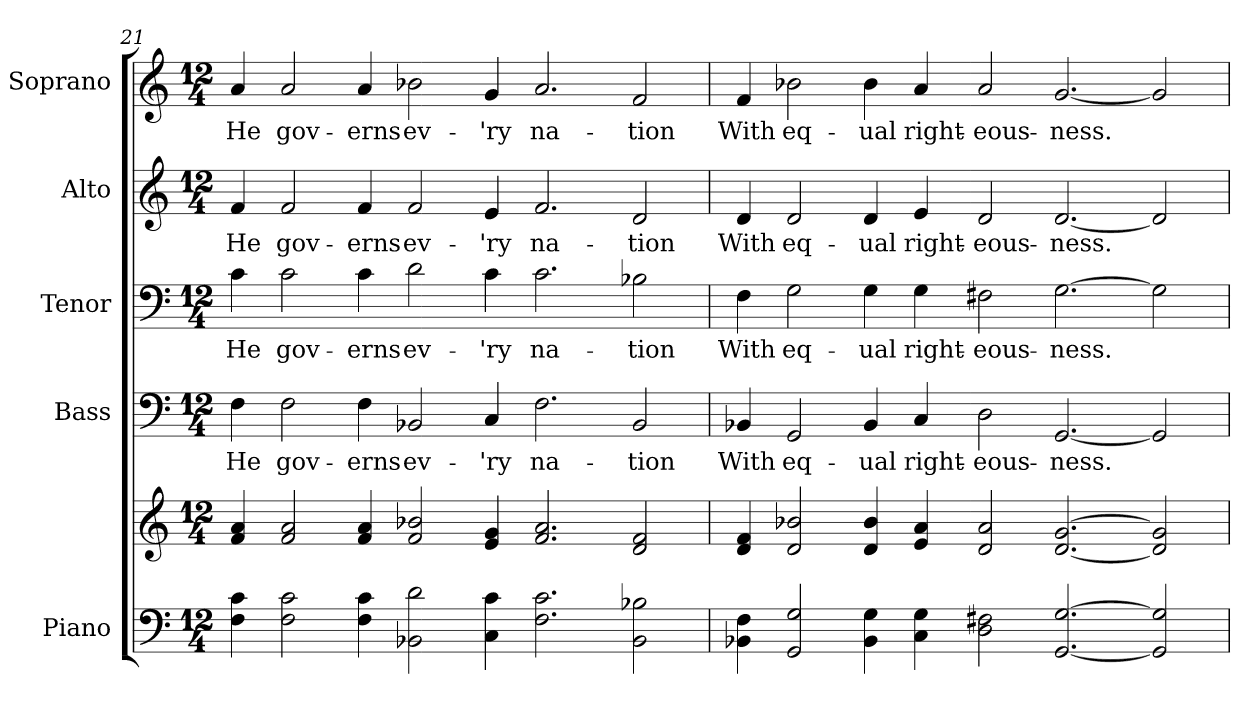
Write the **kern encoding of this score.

**kern	**kern	**kern	**text	**kern	**text	**kern	**text	**kern	**text
*part5	*part5	*part4	*part4	*part3	*part3	*part2	*part2	*part1	*part1
*staff6	*staff5	*staff4	*staff4	*staff3	*staff3	*staff2	*staff2	*staff1	*staff1
*I"Piano	*	*I"Bass	*	*I"Tenor	*	*I"Alto	*	*I"Soprano	*
*I'Pno.	*	*I'B.	*	*I'T.	*	*I'A.	*	*I'S.	*
!!LO:PB:g=z
*clefF4	*clefG2	*clefF4	*	*clefF4	*	*clefG2	*	*clefG2	*
*k[]	*k[]	*k[]	*	*k[]	*	*k[]	*	*k[]	*
*C:	*C:	*C:	*	*C:	*	*C:	*	*C:	*
*M12/4	*M12/4	*M12/4	*	*M12/4	*	*M12/4	*	*M12/4	*
=21	=21	=21	=21	=21	=21	=21	=21	=21	=21
!	!	!	!LO:LY:b:color=#000000	!	!	!	!	!	!
!	!	!	!	!	!LO:LY:b:color=#000000	!	!	!	!
!	!	!	!	!	!	!	!LO:LY:b:color=#000000	!	!
!	!	!	!	!	!	!	!	!	!LO:LY:b:color=#000000
4Fi\ 4ci	4fi/ 4ai	4Fi\	He	4ci\	He	4fi/	He	4ai/	He
!	!	!	!LO:LY:b:color=#000000	!	!	!	!	!	!
!	!	!	!	!	!LO:LY:b:color=#000000	!	!	!	!
!	!	!	!	!	!	!	!LO:LY:b:color=#000000	!	!
!	!	!	!	!	!	!	!	!	!LO:LY:b:color=#000000
2Fi\ 2ci	2fi/ 2ai	2Fi\	gov-	2ci\	gov-	2fi/	gov-	2ai/	gov-
!	!	!	!LO:LY:b:color=#000000	!	!	!	!	!	!
!	!	!	!	!	!LO:LY:b:color=#000000	!	!	!	!
!	!	!	!	!	!	!	!LO:LY:b:color=#000000	!	!
!	!	!	!	!	!	!	!	!	!LO:LY:b:color=#000000
4Fi\ 4ci	4fi/ 4ai	4Fi\	-erns	4ci\	-erns	4fi/	-erns	4ai/	-erns
!	!	!	!LO:LY:b:color=#000000	!	!	!	!	!	!
!	!	!	!	!	!LO:LY:b:color=#000000	!	!	!	!
!	!	!	!	!	!	!	!LO:LY:b:color=#000000	!	!
!	!	!	!	!	!	!	!	!	!LO:LY:b:color=#000000
2BB-Xi\ 2di	2fi/ 2b-Xi	2BB-Xi/	ev-	2di\	ev-	2fi/	ev-	2b-Xi\	ev-
!	!	!	!LO:LY:b:color=#000000	!	!	!	!	!	!
!	!	!	!	!	!LO:LY:b:color=#000000	!	!	!	!
!	!	!	!	!	!	!	!LO:LY:b:color=#000000	!	!
!	!	!	!	!	!	!	!	!	!LO:LY:b:color=#000000
4Ci\ 4ci	4ei/ 4gi	4Ci/	-'ry	4ci\	-'ry	4ei/	-'ry	4gi/	-'ry
!	!	!	!LO:LY:b:color=#000000	!	!	!	!	!	!
!	!	!	!	!	!LO:LY:b:color=#000000	!	!	!	!
!	!	!	!	!	!	!	!LO:LY:b:color=#000000	!	!
!	!	!	!	!	!	!	!	!	!LO:LY:b:color=#000000
2.Fi\ 2.ci	2.fi/ 2.ai	2.Fi\	na-	2.ci\	na-	2.fi/	na-	2.ai/	na-
!	!	!	!LO:LY:b:color=#000000	!	!	!	!	!	!
!	!	!	!	!	!LO:LY:b:color=#000000	!	!	!	!
!	!	!	!	!	!	!	!LO:LY:b:color=#000000	!	!
!	!	!	!	!	!	!	!	!	!LO:LY:b:color=#000000
2BB-i\ 2B-Xi	2di/ 2fi	2BB-i/	-tion	2B-Xi\	-tion	2di/	-tion	2fi/	-tion
=22	=22	=22	=22	=22	=22	=22	=22	=22	=22
!	!	!	!LO:LY:b:color=#000000	!	!	!	!	!	!
!	!	!	!	!	!LO:LY:b:color=#000000	!	!	!	!
!	!	!	!	!	!	!	!LO:LY:b:color=#000000	!	!
!	!	!	!	!	!	!	!	!	!LO:LY:b:color=#000000
4BB-Xi\ 4Fi	4di/ 4fi	4BB-Xi/	With	4Fi\	With	4di/	With	4fi/	With
!	!	!	!LO:LY:b:color=#000000	!	!	!	!	!	!
!	!	!	!	!	!LO:LY:b:color=#000000	!	!	!	!
!	!	!	!	!	!	!	!LO:LY:b:color=#000000	!	!
!	!	!	!	!	!	!	!	!	!LO:LY:b:color=#000000
2GGi/ 2Gi	2di/ 2b-Xi	2GGi/	eq-	2Gi\	eq-	2di/	eq-	2b-Xi\	eq-
!	!	!	!LO:LY:b:color=#000000	!	!	!	!	!	!
!	!	!	!	!	!LO:LY:b:color=#000000	!	!	!	!
!	!	!	!	!	!	!	!LO:LY:b:color=#000000	!	!
!	!	!	!	!	!	!	!	!	!LO:LY:b:color=#000000
4BB-i\ 4Gi	4di/ 4b-i	4BB-i/	-ual	4Gi\	-ual	4di/	-ual	4b-i\	-ual
!	!	!	!LO:LY:b:color=#000000	!	!	!	!	!	!
!	!	!	!	!	!LO:LY:b:color=#000000	!	!	!	!
!	!	!	!	!	!	!	!LO:LY:b:color=#000000	!	!
!	!	!	!	!	!	!	!	!	!LO:LY:b:color=#000000
4Ci\ 4Gi	4ei/ 4ai	4Ci/	right-	4Gi\	right-	4ei/	right-	4ai/	right-
!	!	!	!LO:LY:b:color=#000000	!	!	!	!	!	!
!	!	!	!	!	!LO:LY:b:color=#000000	!	!	!	!
!	!	!	!	!	!	!	!LO:LY:b:color=#000000	!	!
!	!	!	!	!	!	!	!	!	!LO:LY:b:color=#000000
2Di\ 2F#Xi	2di/ 2ai	2Di\	-eous-	2F#Xi\	-eous-	2di/	-eous-	2ai/	-eous-
!	!	!	!LO:LY:b:color=#000000	!	!	!	!	!	!
!	!	!	!	!	!LO:LY:b:color=#000000	!	!	!	!
!	!	!	!	!	!	!	!LO:LY:b:color=#000000	!	!
!	!	!	!	!	!	!	!	!	!LO:LY:b:color=#000000
[<2.GGi/ [>2.Gi	[<2.di/ [>2.gi	[<2.GGi/	-ness.	[>2.Gi\	-ness.	[<2.di/	-ness.	[<2.gi/	-ness.
2GGi/] 2Gi]	2di/] 2gi]	2GGi/]	.	2Gi\]	.	2di/]	.	2gi/]	.
=	=	=	=	=	=	=	=	=	=
*-	*-	*-	*-	*-	*-	*-	*-	*-	*-
